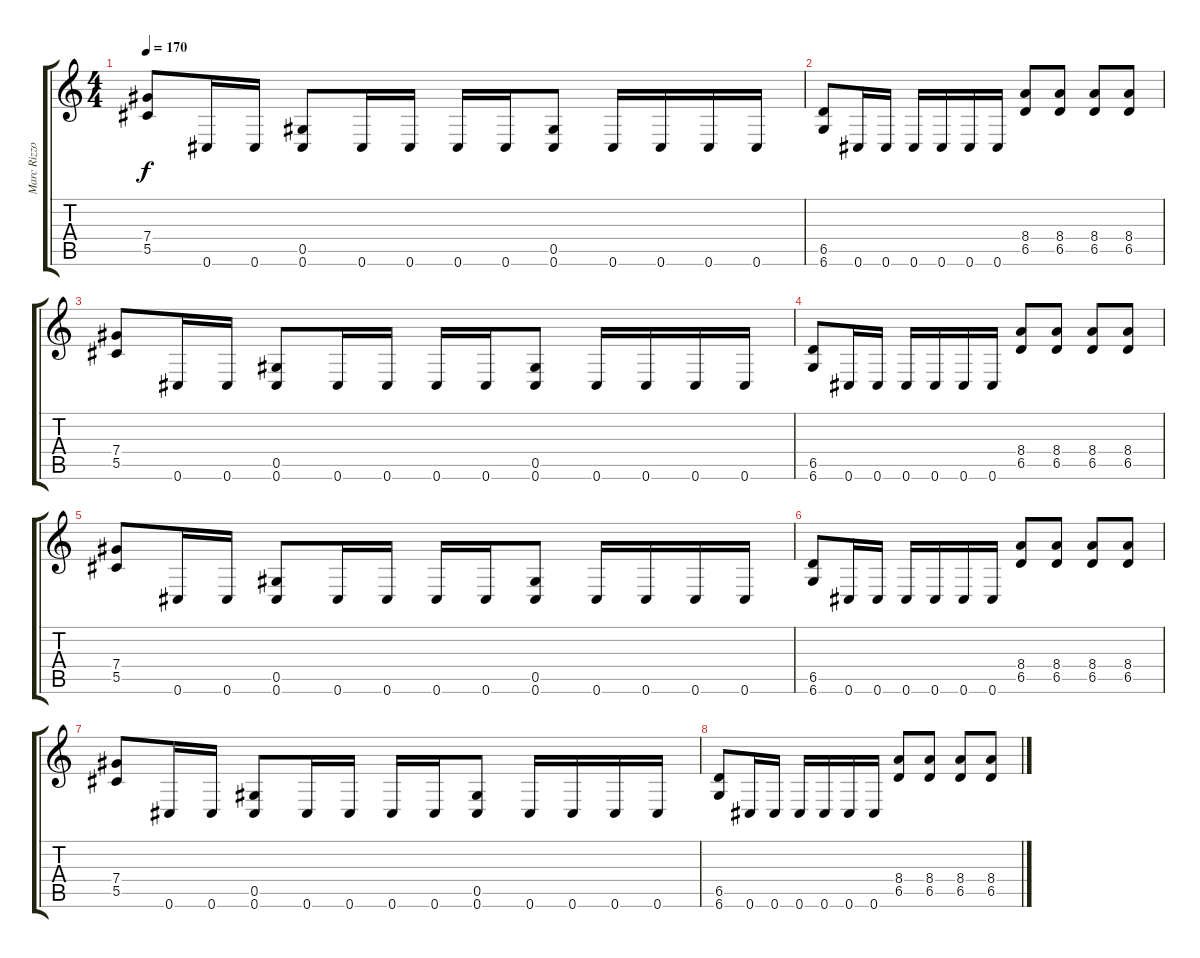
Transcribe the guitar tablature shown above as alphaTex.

\track ("Marc Rizzo" "Marc Rizzo") {instrument distortionguitar}
\staff {score tabs}
\tuning (Eb4 Bb3 Gb3 Db3 Ab2 Db2) {hide}
\ts (4 4)
\tempo 170
\clef g2
\ks c
(7.4 5.5).8{dy f} 0.6.16 0.6.16 (0.5 0.6).8 0.6.16 0.6.16 0.6.16 0.6.16 (0.5 0.6).8 0.6.16 0.6.16 0.6.16 0.6.16 |
(6.5 6.6).8 0.6.16 0.6.16 0.6.16 0.6.16 0.6.16 0.6.16 (8.4 6.5).8 (8.4 6.5).8 (8.4 6.5).8 (8.4 6.5).8 |
(7.4 5.5).8 0.6.16 0.6.16 (0.5 0.6).8 0.6.16 0.6.16 0.6.16 0.6.16 (0.5 0.6).8 0.6.16 0.6.16 0.6.16 0.6.16 |
(6.5 6.6).8 0.6.16 0.6.16 0.6.16 0.6.16 0.6.16 0.6.16 (8.4 6.5).8 (8.4 6.5).8 (8.4 6.5).8 (8.4 6.5).8 |
(7.4 5.5).8 0.6.16 0.6.16 (0.5 0.6).8 0.6.16 0.6.16 0.6.16 0.6.16 (0.5 0.6).8 0.6.16 0.6.16 0.6.16 0.6.16 |
(6.5 6.6).8 0.6.16 0.6.16 0.6.16 0.6.16 0.6.16 0.6.16 (8.4 6.5).8 (8.4 6.5).8 (8.4 6.5).8 (8.4 6.5).8 |
(7.4 5.5).8 0.6.16 0.6.16 (0.5 0.6).8 0.6.16 0.6.16 0.6.16 0.6.16 (0.5 0.6).8 0.6.16 0.6.16 0.6.16 0.6.16 |
(6.5 6.6).8 0.6.16 0.6.16 0.6.16 0.6.16 0.6.16 0.6.16 (8.4 6.5).8 (8.4 6.5).8 (8.4 6.5).8 (8.4 6.5).8
